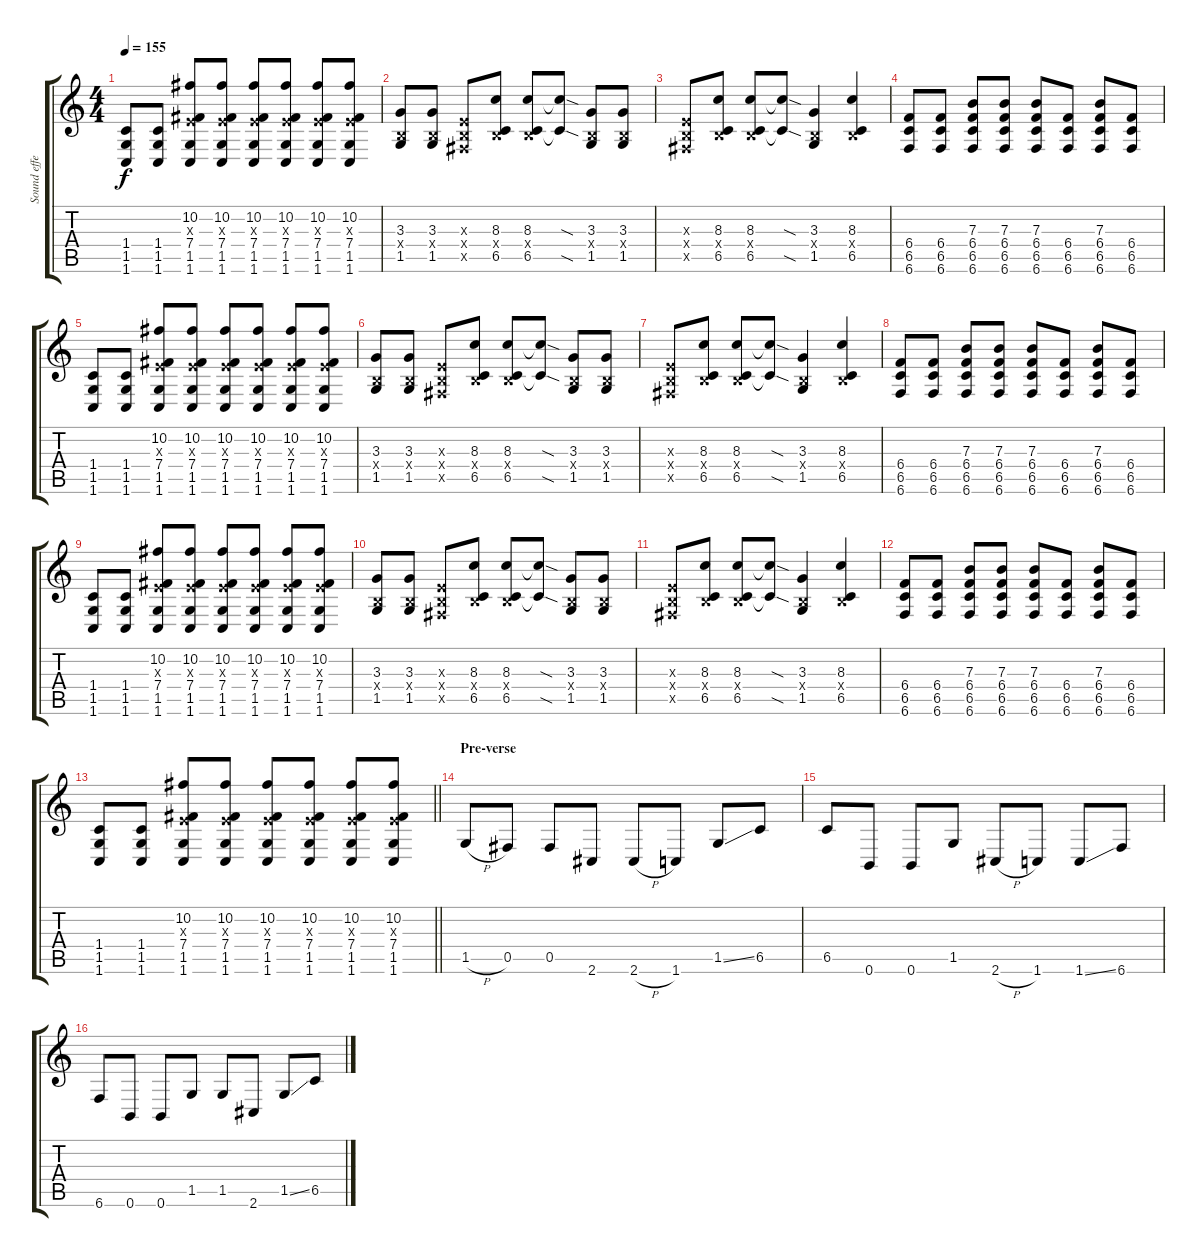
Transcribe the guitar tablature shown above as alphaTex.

\track ("Sound effect" "Sound effe") {instrument distortionguitar}
\staff {score tabs}
\tuning (Db4 Ab3 E3 B2 Gb2 B1) {hide}
\ts (4 4)
\tempo 155
\clef g2
\ks c
(1.4 1.5 1.6).8{dy f} (1.4 1.5 1.6).8 (10.2 0.3{x} 7.4 1.5 1.6).8 (10.2 0.3{x} 7.4 1.5 1.6).8 (10.2 0.3{x} 7.4 1.5 1.6).8 (10.2 0.3{x} 7.4 1.5 1.6).8 (10.2 0.3{x} 7.4 1.5 1.6).8 (10.2 0.3{x} 7.4 1.5 1.6).8 |
(3.3 0.4{x} 1.5).8 (3.3 0.4{x} 1.5).8 (0.3{x} 0.4{x} 0.5{x}).8 (8.3 0.4{x} 6.5).8 (8.3 0.4{x} 6.5).8 (8.3{sod t} 6.5{sod t}).8 (3.3 0.4{x} 1.5).8 (3.3 0.4{x} 1.5).8 |
(0.3{x} 0.4{x} 0.5{x}).8 (8.3 0.4{x} 6.5).8 (8.3 0.4{x} 6.5).8 (8.3{sod t} 6.5{sod t}).8 (3.3 0.4{x} 1.5).4 (8.3 0.4{x} 6.5).4 |
(6.4 6.5 6.6).8 (6.4 6.5 6.6).8 (7.3 6.4 6.5 6.6).8 (7.3 6.4 6.5 6.6).8 (7.3 6.4 6.5 6.6).8 (6.4 6.5 6.6).8 (7.3 6.4 6.5 6.6).8 (6.4 6.5 6.6).8 |
(1.4 1.5 1.6).8 (1.4 1.5 1.6).8 (10.2 0.3{x} 7.4 1.5 1.6).8 (10.2 0.3{x} 7.4 1.5 1.6).8 (10.2 0.3{x} 7.4 1.5 1.6).8 (10.2 0.3{x} 7.4 1.5 1.6).8 (10.2 0.3{x} 7.4 1.5 1.6).8 (10.2 0.3{x} 7.4 1.5 1.6).8 |
(3.3 0.4{x} 1.5).8 (3.3 0.4{x} 1.5).8 (0.3{x} 0.4{x} 0.5{x}).8 (8.3 0.4{x} 6.5).8 (8.3 0.4{x} 6.5).8 (8.3{sod t} 6.5{sod t}).8 (3.3 0.4{x} 1.5).8 (3.3 0.4{x} 1.5).8 |
(0.3{x} 0.4{x} 0.5{x}).8 (8.3 0.4{x} 6.5).8 (8.3 0.4{x} 6.5).8 (8.3{sod t} 6.5{sod t}).8 (3.3 0.4{x} 1.5).4 (8.3 0.4{x} 6.5).4 |
(6.4 6.5 6.6).8 (6.4 6.5 6.6).8 (7.3 6.4 6.5 6.6).8 (7.3 6.4 6.5 6.6).8 (7.3 6.4 6.5 6.6).8 (6.4 6.5 6.6).8 (7.3 6.4 6.5 6.6).8 (6.4 6.5 6.6).8 |
(1.4 1.5 1.6).8 (1.4 1.5 1.6).8 (10.2 0.3{x} 7.4 1.5 1.6).8 (10.2 0.3{x} 7.4 1.5 1.6).8 (10.2 0.3{x} 7.4 1.5 1.6).8 (10.2 0.3{x} 7.4 1.5 1.6).8 (10.2 0.3{x} 7.4 1.5 1.6).8 (10.2 0.3{x} 7.4 1.5 1.6).8 |
(3.3 0.4{x} 1.5).8 (3.3 0.4{x} 1.5).8 (0.3{x} 0.4{x} 0.5{x}).8 (8.3 0.4{x} 6.5).8 (8.3 0.4{x} 6.5).8 (8.3{sod t} 6.5{sod t}).8 (3.3 0.4{x} 1.5).8 (3.3 0.4{x} 1.5).8 |
(0.3{x} 0.4{x} 0.5{x}).8 (8.3 0.4{x} 6.5).8 (8.3 0.4{x} 6.5).8 (8.3{sod t} 6.5{sod t}).8 (3.3 0.4{x} 1.5).4 (8.3 0.4{x} 6.5).4 |
(6.4 6.5 6.6).8 (6.4 6.5 6.6).8 (7.3 6.4 6.5 6.6).8 (7.3 6.4 6.5 6.6).8 (7.3 6.4 6.5 6.6).8 (6.4 6.5 6.6).8 (7.3 6.4 6.5 6.6).8 (6.4 6.5 6.6).8 |
\barLineRight lightlight
(1.4 1.5 1.6).8 (1.4 1.5 1.6).8 (10.2 0.3{x} 7.4 1.5 1.6).8 (10.2 0.3{x} 7.4 1.5 1.6).8 (10.2 0.3{x} 7.4 1.5 1.6).8 (10.2 0.3{x} 7.4 1.5 1.6).8 (10.2 0.3{x} 7.4 1.5 1.6).8 (10.2 0.3{x} 7.4 1.5 1.6).8 |
\section ("" "Pre-verse")
1.5{h}.8 0.5.8 0.5.8 2.6.8 2.6{h}.8 1.6.8 1.5{ss}.8 6.5.8 |
6.5.8 0.6.8 0.6.8 1.5.8 2.6{h}.8 1.6.8 1.6{ss}.8 6.6.8 |
6.6.8 0.6.8 0.6.8 1.5.8 1.5.8 2.6.8 1.5{ss}.8 6.5.8
